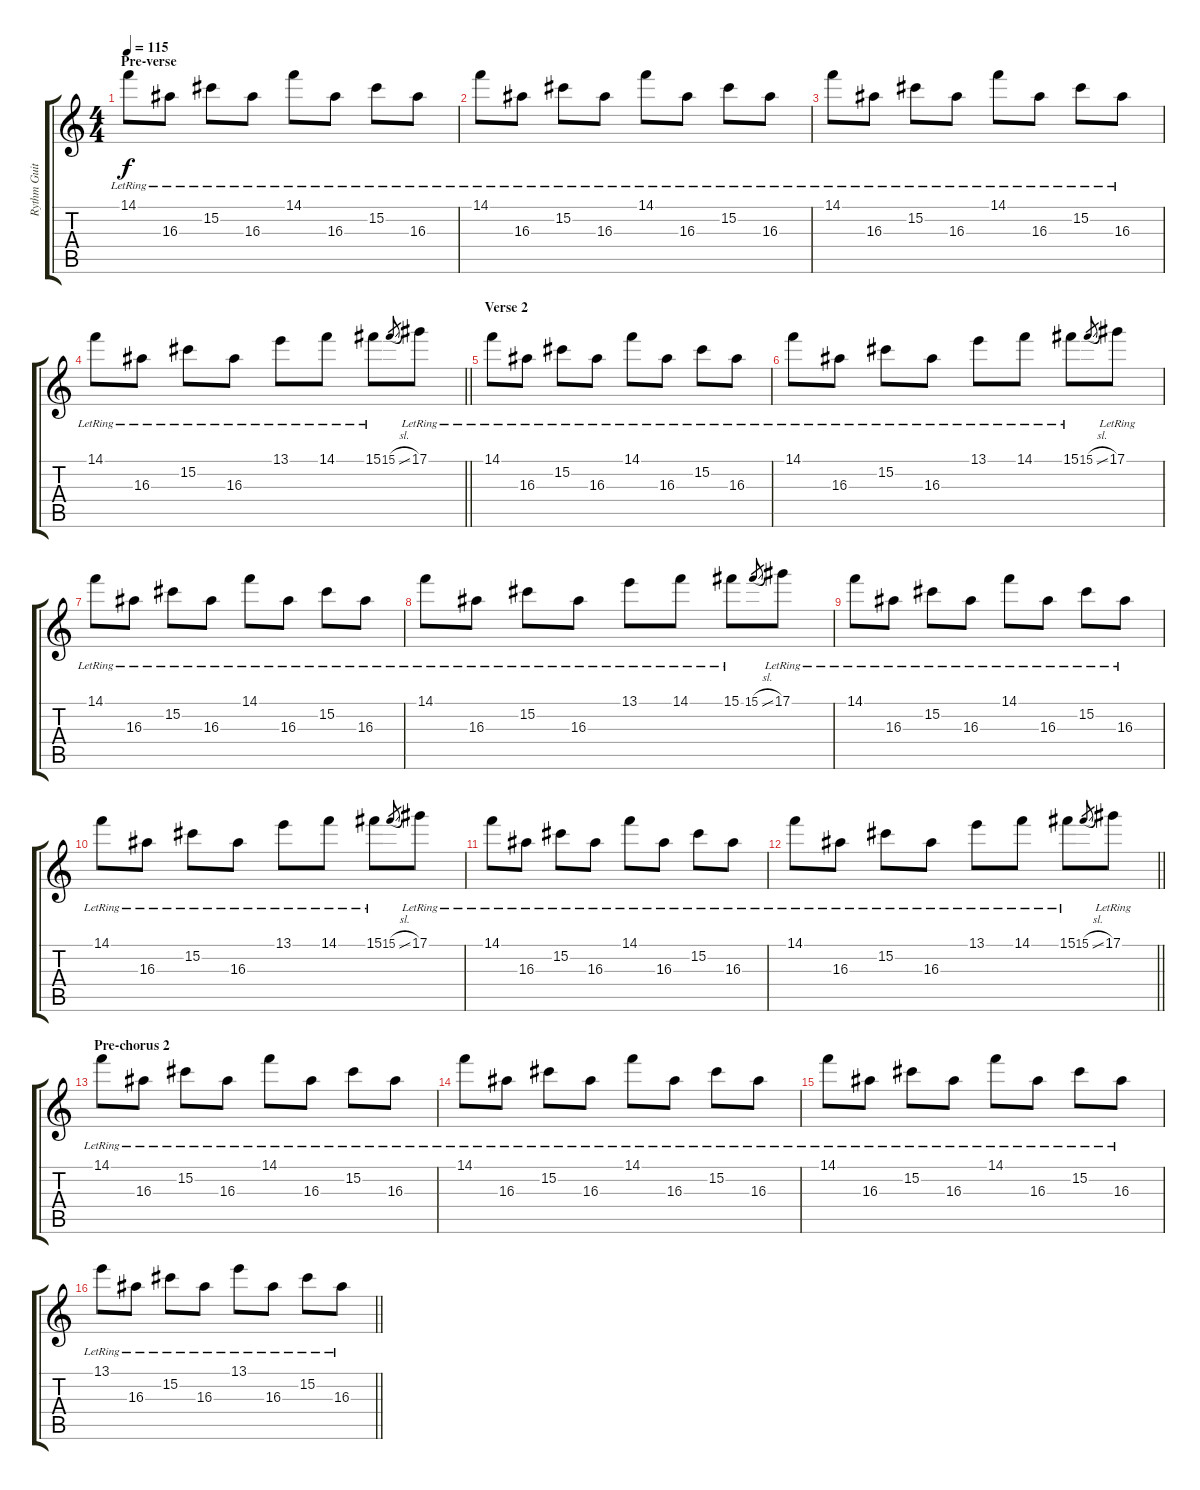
\track ("Rythm Guitar 1" "Rythm Guit") {instrument electricguitarjazz}
\staff {score tabs}
\tuning (Eb4 Bb3 Gb3 Db3 Ab2 Eb2) {hide}
\ts (4 4)
\section ("" "Pre-verse")
\tempo 115
\clef g2
\ks c
14.1{lr}.8{dy f} 16.3{lr}.8 15.2{lr}.8 16.3{lr}.8 14.1{lr}.8 16.3{lr}.8 15.2{lr}.8 16.3{lr}.8 |
14.1{lr}.8 16.3{lr}.8 15.2{lr}.8 16.3{lr}.8 14.1{lr}.8 16.3{lr}.8 15.2{lr}.8 16.3{lr}.8 |
14.1{lr}.8 16.3{lr}.8 15.2{lr}.8 16.3{lr}.8 14.1{lr}.8 16.3{lr}.8 15.2{lr}.8 16.3{lr}.8 |
\barLineRight lightlight
14.1{lr}.8 16.3{lr}.8 15.2{lr}.8 16.3{lr}.8 13.1{lr}.8 14.1{lr}.8 15.1{lr}.8 15.1{sl}.8{gr} 17.1{lr}.8 |
\section ("" "Verse 2")
14.1{lr}.8 16.3{lr}.8 15.2{lr}.8 16.3{lr}.8 14.1{lr}.8 16.3{lr}.8 15.2{lr}.8 16.3{lr}.8 |
14.1{lr}.8 16.3{lr}.8 15.2{lr}.8 16.3{lr}.8 13.1{lr}.8 14.1{lr}.8 15.1{lr}.8 15.1{sl}.8{gr} 17.1{lr}.8 |
14.1{lr}.8 16.3{lr}.8 15.2{lr}.8 16.3{lr}.8 14.1{lr}.8 16.3{lr}.8 15.2{lr}.8 16.3{lr}.8 |
14.1{lr}.8 16.3{lr}.8 15.2{lr}.8 16.3{lr}.8 13.1{lr}.8 14.1{lr}.8 15.1{lr}.8 15.1{sl}.8{gr} 17.1{lr}.8 |
14.1{lr}.8 16.3{lr}.8 15.2{lr}.8 16.3{lr}.8 14.1{lr}.8 16.3{lr}.8 15.2{lr}.8 16.3{lr}.8 |
14.1{lr}.8 16.3{lr}.8 15.2{lr}.8 16.3{lr}.8 13.1{lr}.8 14.1{lr}.8 15.1{lr}.8 15.1{sl}.8{gr} 17.1{lr}.8 |
14.1{lr}.8 16.3{lr}.8 15.2{lr}.8 16.3{lr}.8 14.1{lr}.8 16.3{lr}.8 15.2{lr}.8 16.3{lr}.8 |
\barLineRight lightlight
14.1{lr}.8 16.3{lr}.8 15.2{lr}.8 16.3{lr}.8 13.1{lr}.8 14.1{lr}.8 15.1{lr}.8 15.1{sl}.8{gr} 17.1{lr}.8 |
\section ("" "Pre-chorus 2")
14.1{lr}.8 16.3{lr}.8 15.2{lr}.8 16.3{lr}.8 14.1{lr}.8 16.3{lr}.8 15.2{lr}.8 16.3{lr}.8 |
14.1{lr}.8 16.3{lr}.8 15.2{lr}.8 16.3{lr}.8 14.1{lr}.8 16.3{lr}.8 15.2{lr}.8 16.3{lr}.8 |
14.1{lr}.8 16.3{lr}.8 15.2{lr}.8 16.3{lr}.8 14.1{lr}.8 16.3{lr}.8 15.2{lr}.8 16.3{lr}.8 |
\barLineRight lightlight
13.1{lr}.8 16.3{lr}.8 15.2{lr}.8 16.3{lr}.8 13.1{lr}.8 16.3{lr}.8 15.2{lr}.8 16.3{lr}.8
